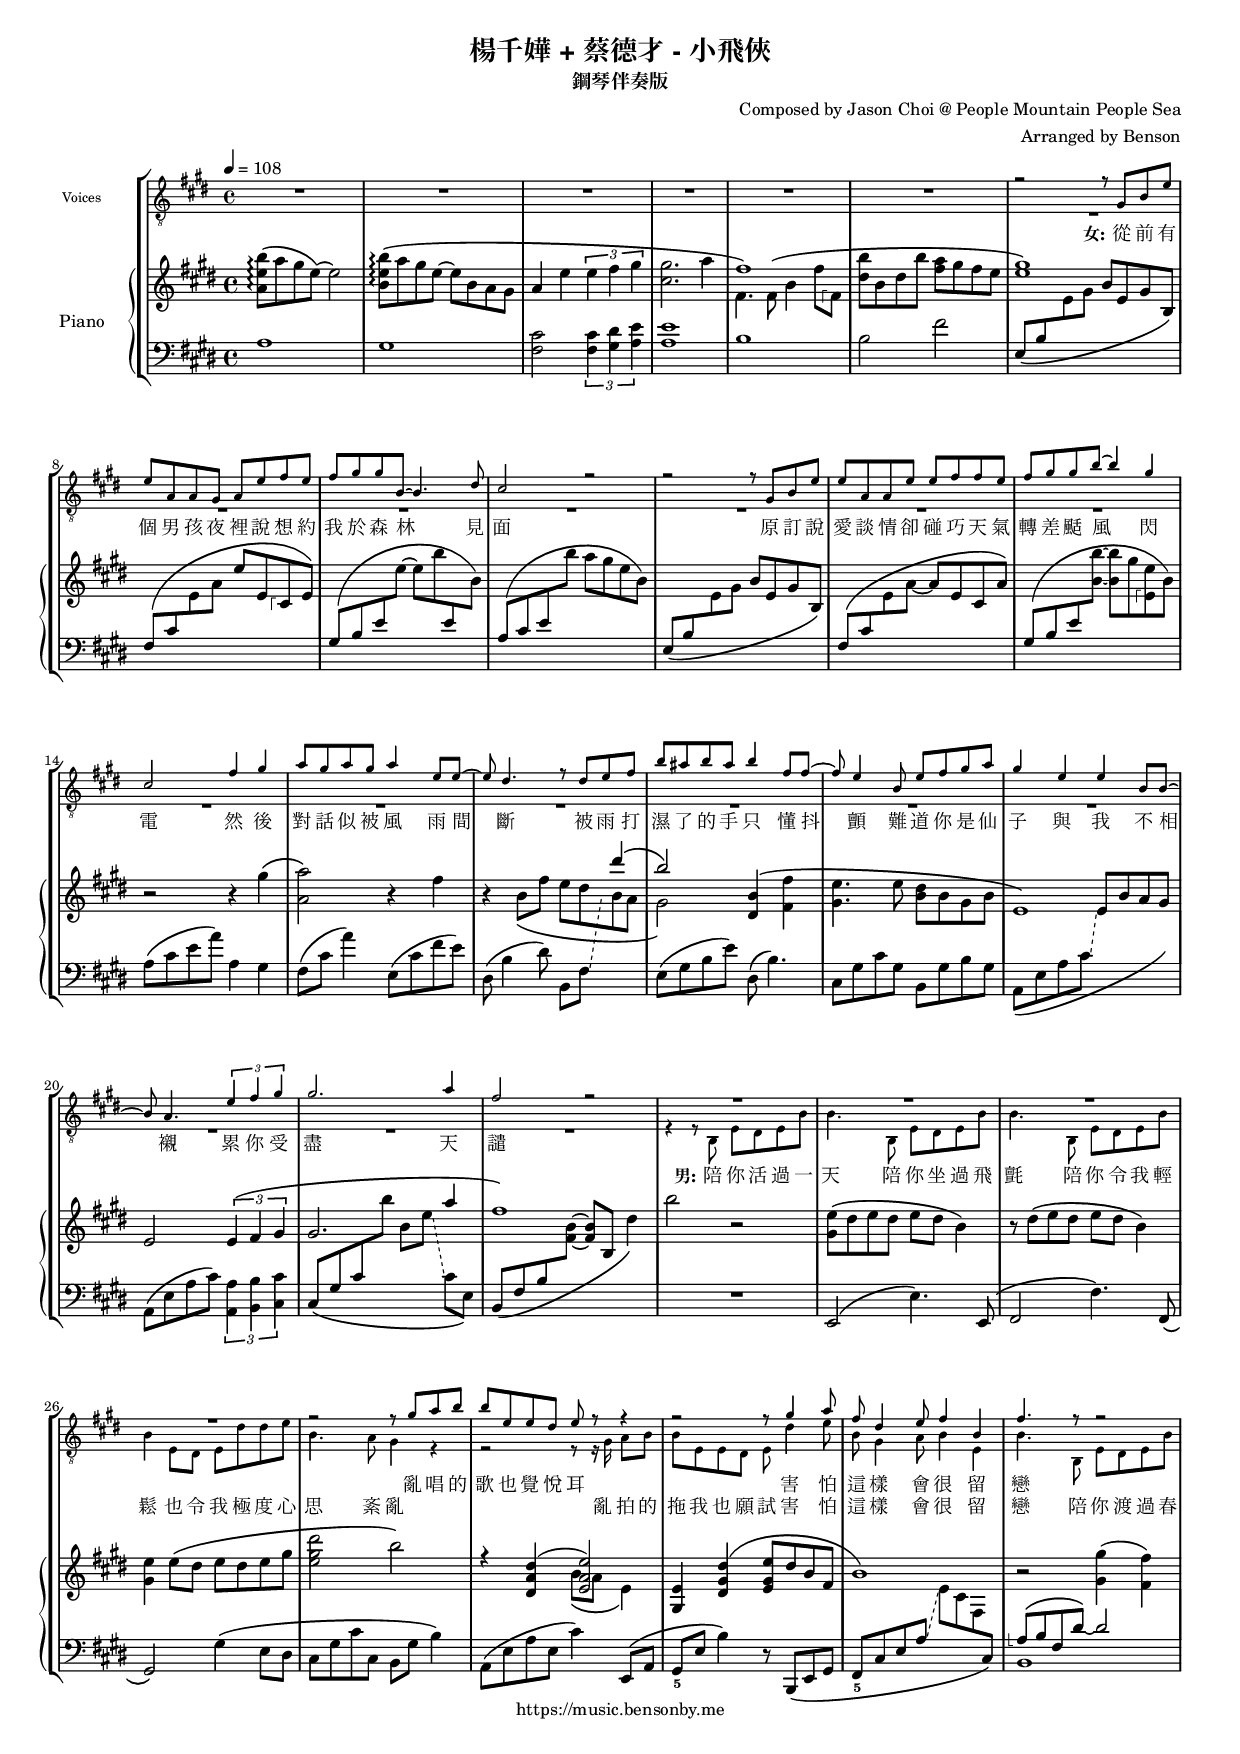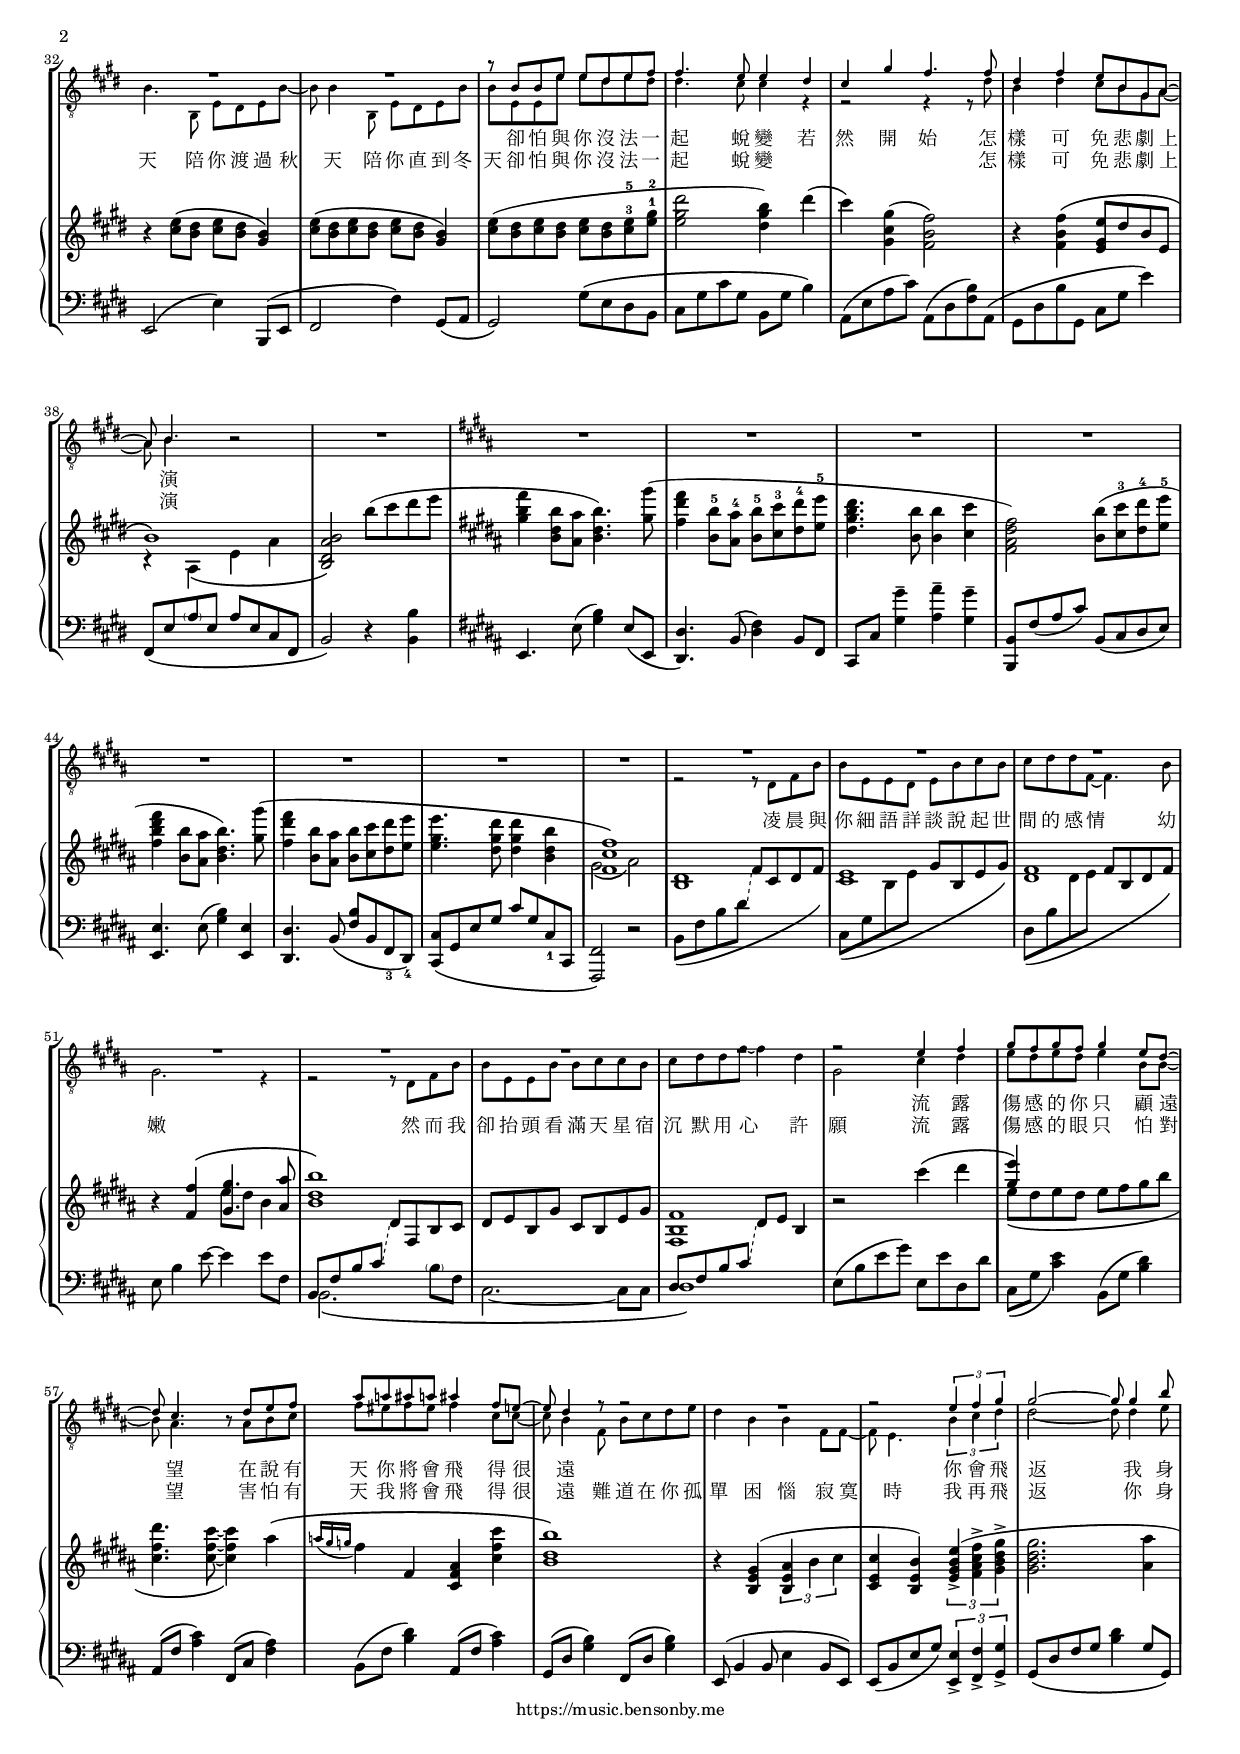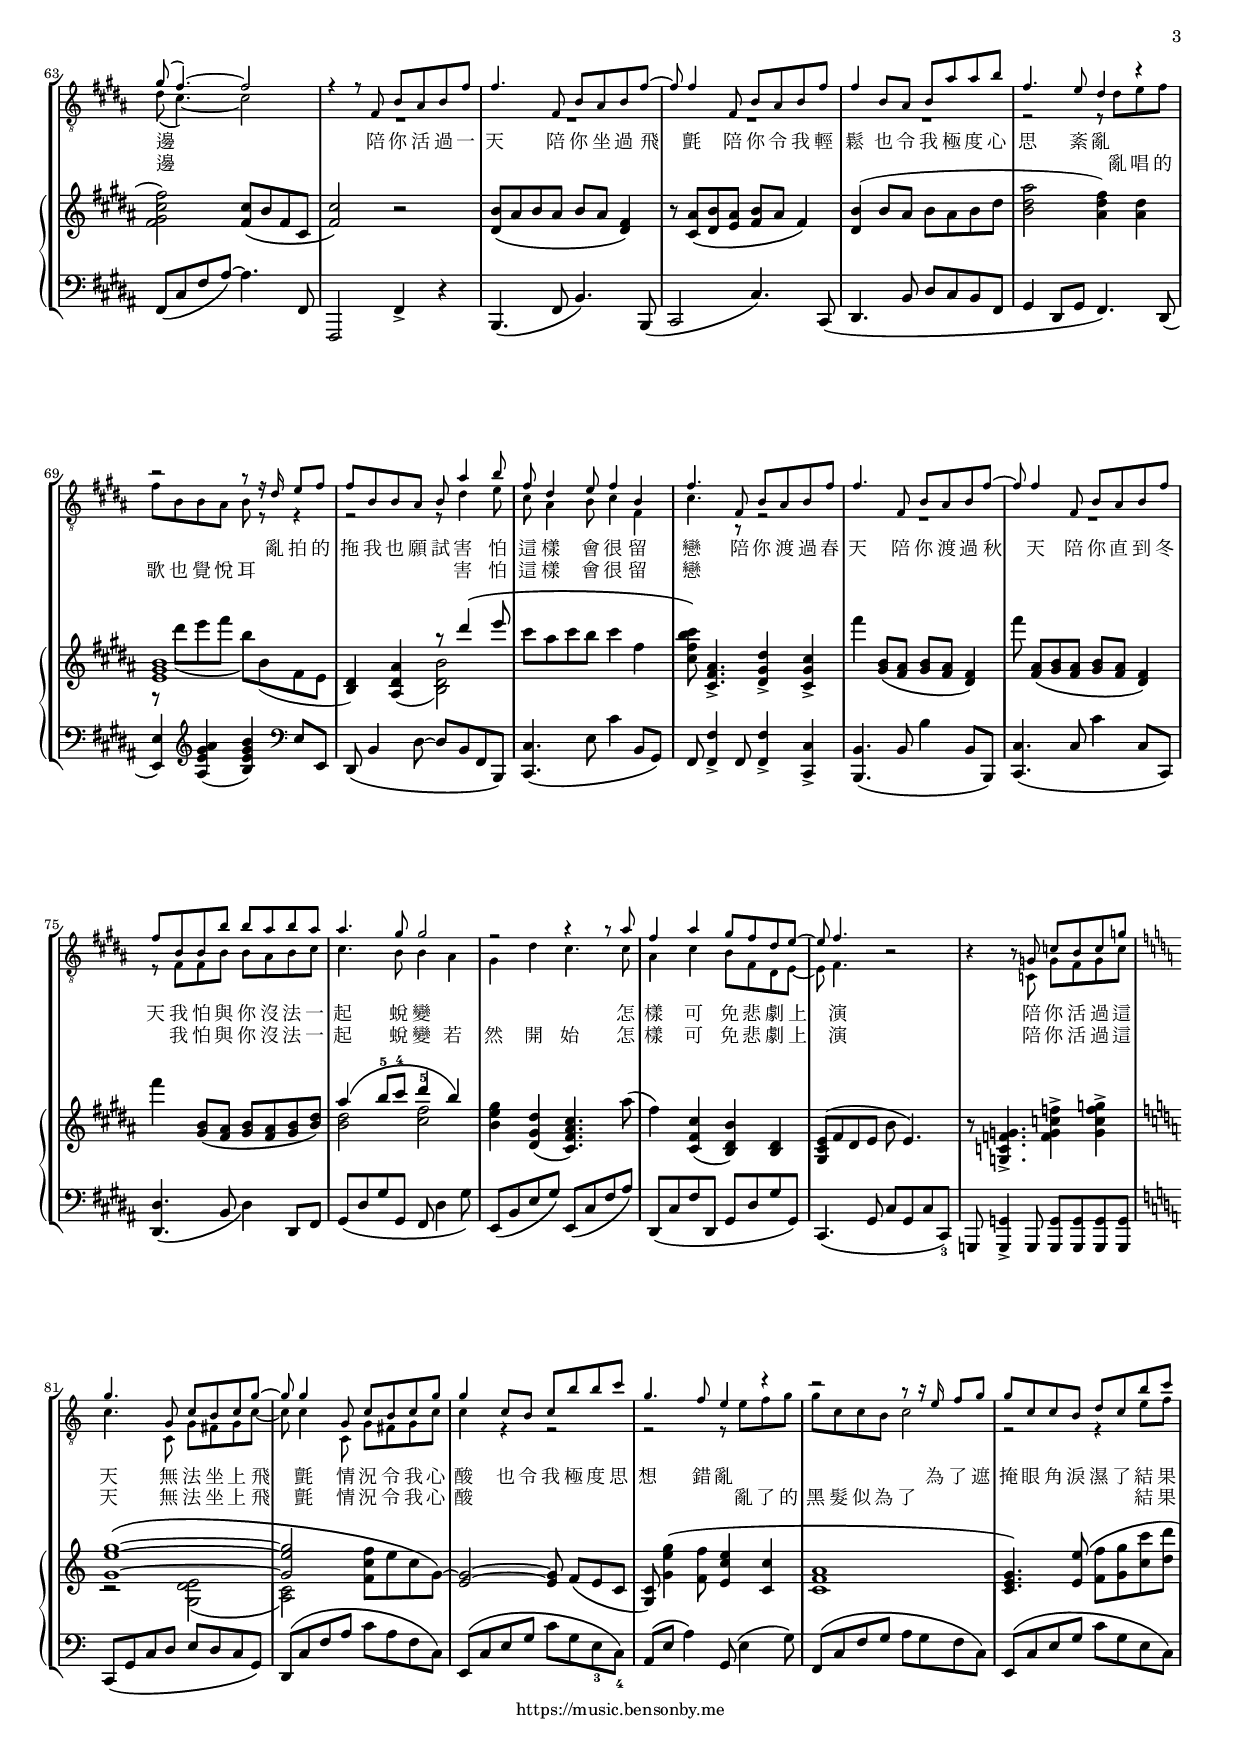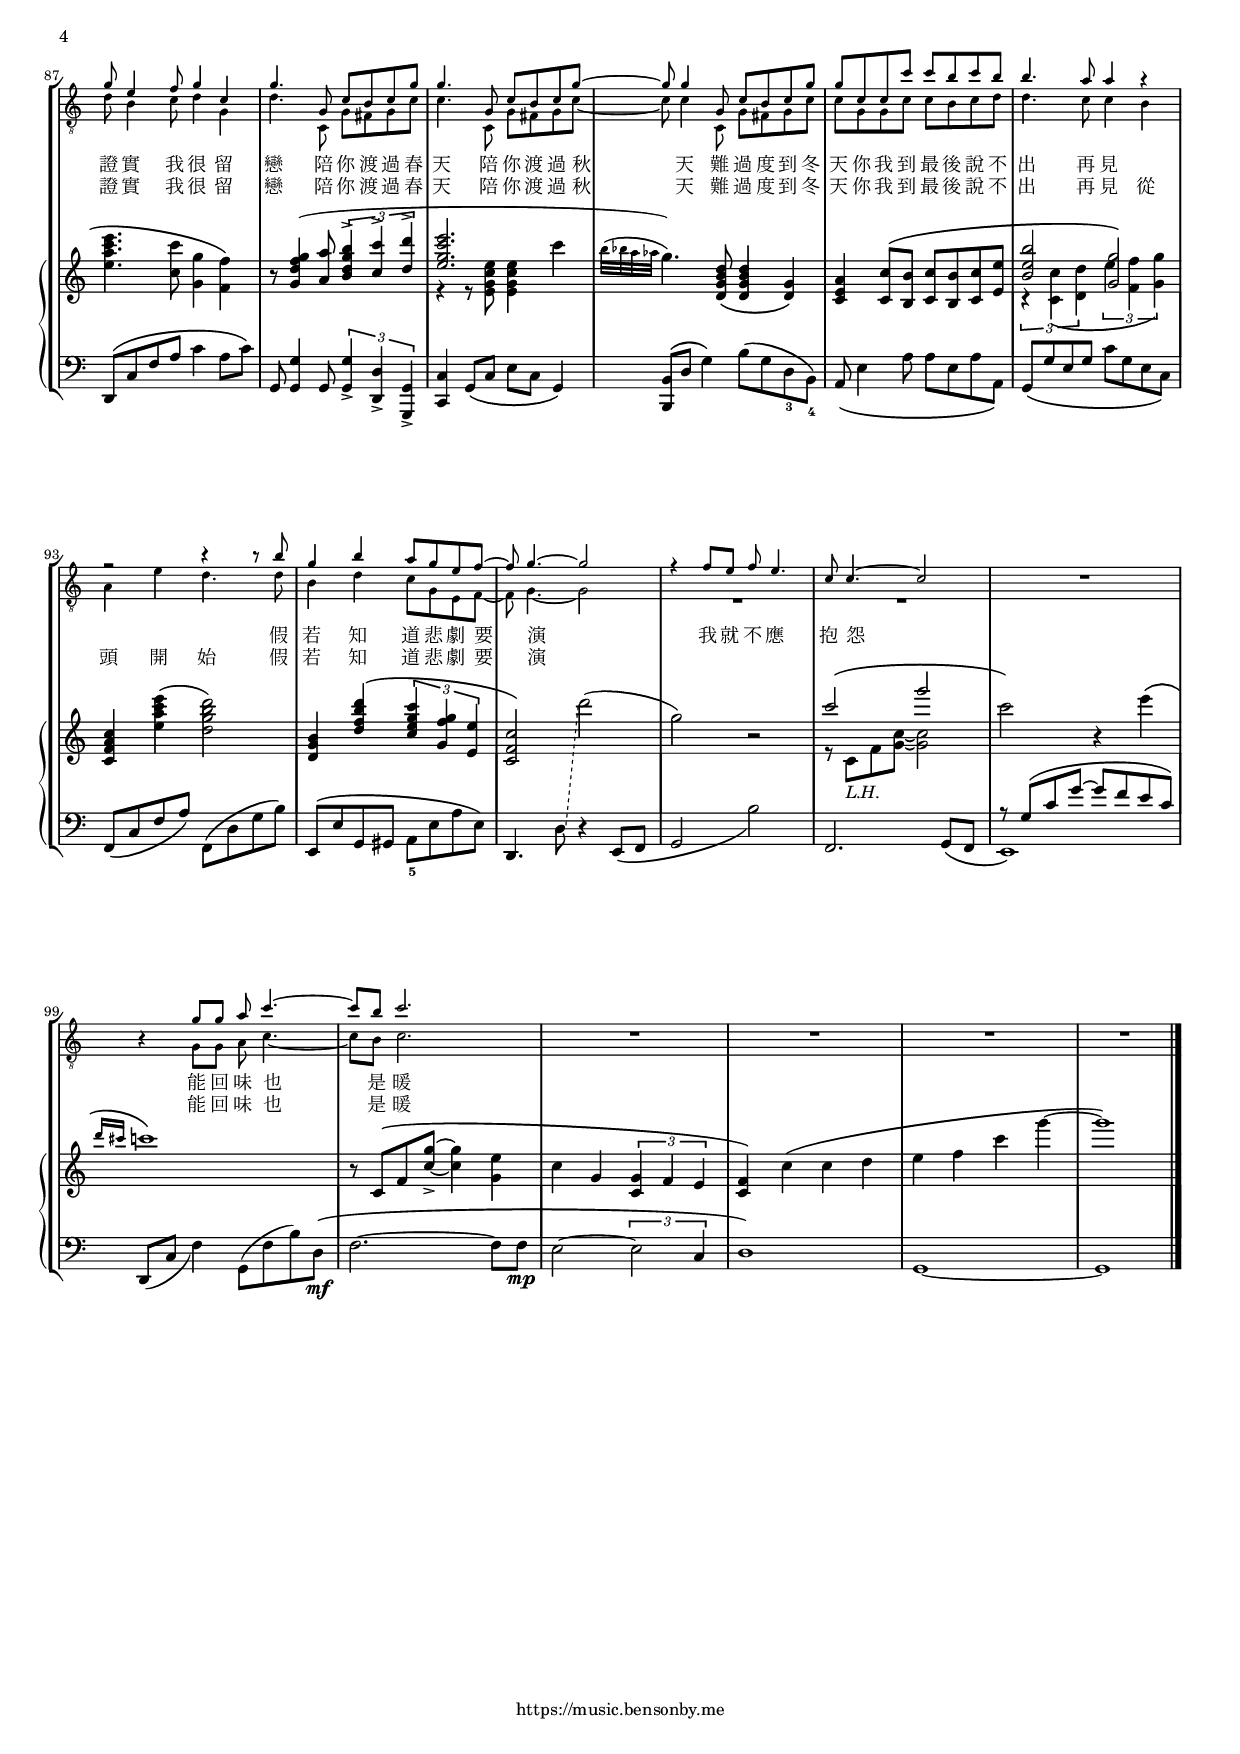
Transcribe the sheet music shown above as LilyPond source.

\version "2.18.2"
\include "articulate.ly"
#(set-global-staff-size 15)

% TODO
% make code cleaner? - slow syntax parsing for long upper and lower?
% merge rests from two voices, hide rest for solo at first verse?
% add phrasing slur for voices
% fingering position, e.g. episode
% left right hand distribution of first verse, and bar 16? (switch? to try)
% dynamics

cr = \change Staff = "right"
cl = \change Staff = "left"
rhMark = \markup { 
  \path #0.1 #'((moveto -1 0)(rlineto 0 -1.5)(rlineto 0.5 0))
}
lhMark = \markup { 
  \path #0.1 #'((moveto 0 1)(rlineto -0.5 0)(rlineto 0 -1.5))
}

upper-intro = \relative c'' {
  <a e' b'>8\arpeggio\( a' gis e~\) e2
  << {
    \stemNeutral
    <b e b'>8\arpeggio\( a' gis e~ e b a gis
    a4 e' \times 2/3 {e fis gis}
    <cis, gis'>2. a'4
    fis1\)
  } \\ {
    s1*3
    fis,4. fis8^\( b4 fis'8
    \set fingeringOrientations = #'(left)
    <fis,\finger \lhMark>
    \stemNeutral
    <b' dis,>8 b, dis b' <a fis> gis fis e
    <e gis>1\)
  } >>
}

upper-verse-one = \relative c''' {
  s1
  s1
  s1
  s1
  s1
  s1
  r2 r4 gis4\(
  <a, a'>2\) r4 fis'4
  r4 << {
    s4 s4 dis'4\( b2\)
  } \\ {
    b,8\( fis' e dis b a gis2\)
  } >>
  <dis b'>4\( <fis fis'>
  <gis e'>4. e'8 <b dis> b gis b
  e,1\)
  e2 \times 2/3 {e4\( fis gis}
  gis2. \stemUp a'4
  \stemNeutral
  fis1\)
  b2 r2
}

upper-chorus-one = \relative c'' {
  <e gis,>8\( dis e dis e dis b4\)
  r8 dis\( e dis e dis b4\)
  <gis e'>4 e'8\( dis e dis e gis
  <e gis dis'>2 b'\)
  << {r4 <dis,, a' dis>4( <e a e'>2)} \\ {s2 b'8\( a e4\)} >>
  <gis, e'> <dis' gis dis'>\( <e gis e'>8 dis' b fis
  b1\)
  r2 <gis gis'>4( <fis fis'>)
  r4 <cis' e>8\( <b dis> <cis e> <b dis> <gis b>4\)
  <cis e>8\( <b dis> <cis e> <b dis> <cis e> <b dis> <gis b>4\)
  <cis e>8( <b dis> <cis e> <b dis> <cis e> <b dis> <cis^3 e^5> <e^1 gis^2>
  <e gis dis'>2 <dis gis b>4) dis'(
  cis) <gis, cis gis'>( <fis b fis'>2)
  r4 << {
    \stemNeutral
    <fis b fis'>4\( <e gis e'>8 dis' b e,
    \stemUp
    b'1\)
  } \\ {
    s2.
    r4 a,\( e' a
    \stemNeutral
    <b, dis a' b>2\)
  } >>
}

upper-episode = \relative c''' {
  b8( cis dis e \key b \major
  <gis, b fis'>4 <b, dis b'>8 <ais ais'> <b dis b'>4.) <gis' gis'>8(
  <fis dis' fis>4 <b, b'^5>8 <ais ais'^4> <b b'^5> <cis cis'^3> <dis dis'^4> <e e'^5>
  <dis gis b dis>4. <b b'>8 <b b'>4 <cis cis'>
  <fis, ais dis fis>2) <b b'>8( <cis cis'^3> <dis dis'^4> <e e'^5>
  <fis b dis fis>4 <b, b'>8 <ais ais'> <b dis b'>4.)
  << {
    \stemNeutral
    <gis' gis'>8\(
    <fis dis' fis>4 <b, b'>8 <ais ais'> <b b'> <cis cis'> <dis dis'> <e e'>
    <e gis e'>4. <dis gis dis'>8 <dis gis dis'>4 <b dis b'>
    \stemUp
    <fis cis' fis>1\)
  } \\ {
    s8 s1*2
    gis2\( ais\)
  } >>
}

upper-verse-two = \relative c' {
  <b dis>1
  <cis e>
  <dis fis>
  r4 << {
    <fis fis'>\( <gis gis'>4. <ais ais'>8
    <b dis b'>1\)
  } \\ {
    s4 e8 dis b4
  } >>
  s1
  <fis, b fis'>1
  r2 << {
    \stemNeutral
    cis'''4\( dis 
    \stemUp
    <e gis,>4\) s2. s2.
  } \\ {
    s2
    e,8\( dis e dis e fis gis b
    <cis, fis dis'>4. <cis fis cis'>8~ <cis fis cis'>4\)
  } >>
  ais'4\( \acciaccatura {a16 gis g} fis4 fis, <cis fis ais>4 <cis' fis cis'>
  <b dis b'>1\)
  r4 <b, e gis>( \times 2/3 {<b e ais>4 b' cis}
  <cis, e cis'>4 <b e b'>) \times 2/3 {<e gis b e>4->( <fis ais cis fis>-> <gis b dis gis>->}
  <gis b dis gis>2. <ais ais'>4
  <fis gis cis fis>2) <fis cis'>8\( b fis cis
  <fis cis'>2\) r2
}

upper-chorus-two = \relative c'' {
  <b dis,>8\( ais b ais b ais <dis, fis>4\)
  r8 <cis ais'>\( <dis b'> <e ais> <fis b> ais fis4\)
  <dis b'>4( b'8 ais b ais b dis
  <b dis ais'>2 <ais dis fis>4) <ais dis>
  << {<e gis b>1 s4} \\ {r8 dis''( e fis b,) b,( fis e \stemNeutral <b dis>4) } >>
  << {
    s4 r8 dis''4\( e8
    \stemNeutral
    cis8 ais cis b cis4 fis,
    <cis fis b cis>8\)
  } \\ {
    \stemNeutral
    <ais, dis ais'>4(
    \stemDown
    <b dis b'>2)
  } >>
  <cis fis ais>4.-> <dis gis dis'>4-> <cis gis' cis>->
  fis''4 <gis,, b>8\( <fis ais> <gis b> <fis ais> <dis fis>4\)
  fis''8 <fis,, ais>8\([ <gis b> <fis ais>] <gis b> <fis ais> <dis fis>4\)
  fis''4 <gis,, b>8\( <fis ais> <gis b> <fis ais> <gis b> <b dis>\)
  << {ais'4\( b8^5 cis^4 dis4^5 b\)} \\ {<b, dis>2 <cis fis>2} >>
  <b e gis>4 <dis, gis dis'>4( <cis fis ais cis>4.) ais''8(
  fis4) <cis, fis cis'>4( <b dis b'>4) <b dis>
  <gis cis e>8\( fis' dis e b' e,4.\)
}

upper-chorus-three = \relative c' {
  r8 <g c f g>4.-> <f' g c f>4-> <g c f g>-> \key c \major

  << {
    <g e' g>1~\(
    q2
    \stemNeutral
    <f c' f>8 e' c g~\)
    <e g>2~ <e g>8
  } \\ {
    r2 <g, d' e>2\(
    <a c>2\)
  } >>
  f'8\( e c
  <g c>8\) <g' e' g>4\( <f f'>8 <e c' e>4 <c c'>
  <c f a>1
  <c e g>4.\) <e e'>8\( <f f'> <g g'> <c c'> <d d'>
  <e a c e>4. <c c'>8 <g g'>4 <f f'>\)
  r8 << {
    <g d' f g>4( <a a'>8 \tuplet 3/2 2 {<b d g b>4-> <c c'>-> <d d'>->}
    <e g c e>2. \stemNeutral c'4
    \acciaccatura { b32 bes a aes } g4.)
  } \\ {
    s4. s2 r4 r8 <e, g c e> q4
  } >>
  <d g b d>8\( q4 <d g>\)
  <c e a>4
  << {
    \stemNeutral
    <c c'>8\( <b b'> <c c'> <b b'> <c c'> <e e'>
    \stemUp
    <b' e b'>2 <g g'>\)
  } \\ {
    s2.
    \tuplet 3/2 2 {r4 <c, c'>\( <d d'> e' <f, f'> <g g'>\)}
  } >>
  <c, f a c>4 <e' a c e>( <d g b d>2)
  <d, g b>4 << {
    <d' f b d>4\( \tuplet 3/2 2 {<c e g c>4 <g f' g> <e e'>}
    <c f c'>2\)
  } \\ {
    s2.
    \cl
    \stemNeutral
    d,,4.
    \once \override Glissando #'style = #'dashed-line
    d'8\glissando
    \cr
    d'''2^(
    g,2)
  } >>
  r2
}

upper-ending = \relative c''' {
  << {
    c2\( g'2
    \stemNeutral c,2\) 
  } \\ {
    r8 c,,_\markup { \italic "L.H." } f <g c>~ q2
  } >>
  r4 e''\(
  \grace{d16[ cis]} c1\)
  r8 c,,\( f <c' g'>8~-> <c g'>4 <g e'>
  c g \times 2/3 {<c, g'>4 f e}
  <c f>4\) c'\( c d
  e f c' g'~
  g1\) \bar "|."
}

lower-intro = \relative c' {
  a1
  gis
  <fis cis'>2 \times 2/3 {<fis cis'>4 <gis dis'> <a e'>}
  <a e'>1
  b1
  b2 fis'
}

lower-verse-one = \relative c {
  e8_\( b' \cr e gis b e, gis b,\)
  \cl fis\( cis' \cr e a e' e,
  \set fingeringOrientations = #'(left)
  <cis\finger \lhMark> e\)
  \cl gis,\( b e \cr e'~ e b' \cl e,, \cr b'\)
  \cl a,\( cis e \cr b'' a gis e b\)
  \cl e,,_\( b' \cr e gis b e, gis b,\)
  \cl fis\( cis' \cr e a~ a e cis a'\)
  \cl gis,\( b e \cr <b' b'>~ <b b'> gis' <e,\finger \lhMark e'> b'\)
  \cl a,\( cis e a\) a,4 gis
  fis8\( cis' a'4\) e,8\( cis' fis e\)
  dis,\( b'4 dis8\) b, \once \override Glissando #'style = #'dashed-line fis'\glissando
  \hideNotes \cr b'4
  \unHideNotes \cl
  e,,8\( gis b e\) dis,\( b'4.\)
  cis,8 gis' cis gis b, gis' b gis
  a,_\( e' a \once \override Glissando #'style = #'dashed-line cis \glissando \cr e b' a gis\)
  \cl a,,\( e' a cis\) \times 2/3 {<a, a'>4 <b b'> <cis cis'>}
  cis8_\( gis' cis \cr b'' b,[ \once \override Glissando #'style = #'dashed-line e]\glissando \cl cis, e,\)
  b_\( fis' b \cr <fis' b>~ <fis b> b, dis'4\)
  \cl R1
}

lower-chorus-one = \relative c, {
  e2\( e'4.\) e,8\(
  fis2 fis'4.\) fis,8\(
  gis2\) gis'4\( e8 dis
  cis8 gis' cis cis, b gis' b4\)
  a,8\( e' a e cis'4\) e,,8\( a
  gis8_5 e' b'4\) r8 b,,_\( e gis
  fis8_5 cis' e \once \override Glissando #'style = #'dashed-line a \glissando \cr e' cis fis, \cl cis\)
  << {b1} \\ {
    \stemUp
    \set fingeringOrientations = #'(left)
    <a'\finger \rhMark>8^\( b fis dis'~\) dis2
  } >>
  \stemNeutral e,,2\( e'4\) b,8\( e
  fis2 fis'4\) gis,8\( a
  gis2\) gis'8\( e dis b
  cis gis' cis gis b, gis' b4\)
  a,8\( e' a cis\) a,\( dis <fis b>\) a,\(
  gis dis' b' gis, cis gis' e'4\)
  fis,,8\( e' \parenthesize a e a e cis fis,
  b2\)
}
 
lower-episode = \relative c {
  r4 <b b'> \key b \major
  e,4. e'8( <gis b>4) e8\( e,
  <dis dis'>4.\) b'8( <dis fis>4) b8 fis
  cis8 cis' <gis' gis'>4-- <ais ais'>-- <gis gis'>--
  <b,, b'>8 fis''( ais cis) b,\( cis dis e\)
  <e, e'>4. e'8( <gis b>4) <e, e'>4
  <dis dis'>4. b'8\( <fis' b>8 b, fis_3 dis_4\)
  <cis cis'>8\( gis' e' gis cis gis cis,_1 cis,
  <fis, fis'>2\) r2
}

lower-verse-two = \relative c {
  b8_\( fis' b \once \override Glissando #'style = #'dashed-line dis \glissando \cr fis cis dis fis\)
  \cl \stemDown cis,_\( gis' \cr b e \stemNeutral gis b, e gis\)
  \cl \stemDown dis,_\( b' \cr dis e \stemNeutral fis b, dis fis\)
  \cl e, b'4 e8~ e4 e8 fis,8
  << {
    b,8 fis' b
    \once \override Glissando #'style = #'dashed-line cis\glissando \cr
    dis fis, b cis
    dis e b gis' cis, b e gis
    \cl
    dis,8 fis b
    \once \override Glissando #'style = #'dashed-line cis \glissando \cr
    dis e b4
  } \\ {
    \cl
    b,2.\( \parenthesize b'8 fis
    cis2.~ cis8 cis
    dis1\)
  } >>
  \stemNeutral e8\( b' e gis\) e, e' dis, dis'
  cis,_\( gis' <cis e>4\) b,8\( gis' <b dis>4\)
  ais,8\( fis' <ais cis>4\) fis,8\( cis' <fis ais>4\)
  b,8\( fis' <b dis>4\) ais,8\( fis' <ais cis>4\)
  gis,8\( dis' <gis b>4\) fis,8\( dis' <gis b>4\)
  e,8\( b'4 b8 e4 b8 e,\)
  e\( b' e gis\) \times 2/3 {<e, e'>4-> <fis fis'>-> <gis gis'>->}
  gis8_\( dis' fis gis <b dis>4 gis8 gis,\)
  fis\( cis' fis ais~\) ais4. fis,8
  fis,2 fis'4-> r4
}

lower-chorus-two = \relative c, {
  b4.\( fis'8 b4.\) b,8\(
  cis2 cis'4.\) cis,8\(
  dis4. b'8 dis8 cis b fis
  gis4 dis8 gis fis4.\) dis8(
  <e e'>4) \clef treble  <ais' e' gis ais>( <b e gis b>) \clef bass e,8 e,
  dis_\( b'4 dis8~ dis8 b fis b,\)
  <cis cis'>4._\( e'8 cis'4 b,8 gis\)
  fis <fis fis'>4-> fis8 <fis fis'>4-> <cis cis'>->
  <b b'>4._\( b'8 b'4 b,8 b,\)
  <cis cis'>4._\( cis'8 cis'4 cis,8 cis,\)
  <dis dis'>4._\( b'8 dis4\) dis,8 fis
  gis_\( dis' gis gis, fis8 dis'4 gis8\)
  e,_\( b' e gis\) e,\( cis' fis ais\)
  dis,,_\( cis' fis dis, gis dis' gis gis,\)
  cis,4._\( gis'8 cis gis cis cis,_3\)
}

lower-chorus-three = \relative c, {
  g8 <g g'>4-> g8 <g g'> <g g'> <g g'> <g g'>  \key c \major
  c8\( g' c d e d c g\)
  d\( c' f a c a f c\)
  e,\( c' e g c g e_3 c_4\)
  a\( e' a4\) g,8\( e'4 g8\)
  f,\( c' f g a g f c\)
  e,\( c' e g c g e c\)
  d,\( c' f a c4 a8 c\)
  g,8 <g g'>4 g8 \tuplet 3/2 2 {<g g'>4-> <d d'>-> <g, g'>->}
  <c c'>4 g'8_\( c e c g4\)
  <b, b'>8\( d'8 g4\) b8\( g d_3 b_4\)
  a8_\( e'4 a8 a e a a,\)
  g_\( g' e g c g e c\)
  f,\( c' f a\) f,\( d' g b\)
  e,,\( e' g, gis a_5 e' a e\)
  s2
  r4 e,8_\( f
  g2 b'\)
}

lower-ending = \relative c' {
  << {
    s1
    r8 g^\( c g'~ g f e c\)
  } \\ {
    \stemNeutral
    f,,2. g8\( f \stemDown e1\)
  } >>
  d8_( c' f4) g,8( f' b) d,\mf\(
  f2.~ f8 f\mp
  e2~ \times 2/3 {e2 c4}
  d1\)
  g,~
  g \bar "|."
}

upper = \relative c {
  \clef treble \key e \major \time 4/4 \tempo 4 = 108
  \upper-intro
  \upper-verse-one
  \upper-chorus-one
  \upper-episode
  \upper-verse-two
  \upper-chorus-two
  \upper-chorus-three
  \upper-ending
}

lower = \relative c {
  \clef bass \key e \major \time 4/4
  \lower-intro
  \lower-verse-one
  \lower-chorus-one
  \lower-episode
  \lower-verse-two
  \lower-chorus-two
  \lower-chorus-three
  \lower-ending
}

melodyf = \relative c' {
  \clef treble \key e \major \time 4/4
  \override Script #'padding = #2

  R1 R1 R1 R1 R1 R1

    r2 r8 gis b e e a, a gis a e' fis e fis gis gis b,~ b4. dis8 cis2 r2
    r2 r8 gis b e e a, a e' e fis fis e fis gis gis b~ b4 gis cis,2 fis4 gis
    a8 gis a gis a4 e8 e~ e dis4. r8 dis e fis b ais b ais b4 fis8 fis~ fis e4 b8 e fis gis a
    gis4 e e b8 b~ b a4. \times 2/3 {e'4 fis gis} gis2. a4 fis2 r2 R1

    R1 R1 R1 r2 r8 gis a b b e, e dis e r r4 r2 r8 gis4 a8 fis dis4 e8 fis4 b, fis'4. r8 r2
    R1 R1 r8 b, b e e dis e fis fis4. e8 e4 dis cis gis' fis4. fis8 dis4 fis e8 b gis a~
    a b4. r2 R1 \key b \major R1 R1 R1 R1 R1 R1 R1 R1 R1 R1 R1 R1 R1 R1 R1
    r2 e4 fis gis8 fis gis fis gis4 e8 dis~ dis cis4. r8 dis e fis ais a ais a ais4 fis8 e~ e dis4 r8 r2
    R1 r2 \times 2/3 {e4 fis gis} gis2~ gis8 gis4 b8 gis( fis4.~) fis2
    r4 r8 fis, b ais b fis' fis4. fis,8 b ais b fis'~ fis fis4 fis,8 b ais b fis'
    fis4 b,8 ais b ais' ais b fis4. e8 dis4 r
    r2 r8 r16 dis16 e8 fis fis b, b ais b ais'4 b8 fis dis4 e8 fis4 b,
    fis'4. fis,8 b ais b fis' fis4. fis,8 b ais b fis'~ fis fis4 fis,8 b ais b fis'
    fis b, b b' b ais b ais ais4. gis8 gis2
    r2 r4 r8 ais fis4 ais gis8 fis dis e~ e fis4. r2
    r4 r8 g, c b c g' \key c \major g4. g,8 c b c g'~ g g4 g,8 c b c g'
    g4 c,8 b c b' b c g4. f8 e4 r4 r2 r8 r16 e f8 g g c, c b d c b' c
    g e4 f8 g4 c, g'4. g,8 c b c g' g4. g,8 c b c g'~ g g4 g,8 c b c g'
    g c, c c' c b c b b4. a8 a4 r4 r2 r4 r8 b g4 b a8 g e f~ f g4.~ g2
    r4 f8 e f e4. c8 c4.~ c2 R1 r4 g'8 g a c4.~ c8 b c2. R1 R1 R1 R1 \bar "|."
}

lyricsf = \lyricmode {
  \set stanza = #"女:"
  從 前 有 個 男 孩 夜 裡 說 想 約 我 於 森 林 見 面
  原 訂 說 愛 談 情 卻 碰 巧 天 氣 轉 差 颳 風 閃 電
  然 後 對 話 似 被 風 雨 間 斷
  被 雨 打 濕 了 的 手 只 懂 抖 顫 難 道 你 是 仙 子
  與 我 不 相 襯 累 你 受 盡 天 譴
  亂 唱 的 歌 也 覺 悅 耳
  害 怕 這 樣 會 很 留 戀
  卻 怕 與 你 沒 法 一 起 蛻 變
  若 然 開 始 怎 樣 可 免 悲 劇 上 演
  流 露 傷 感 的 你 只 顧 遠 望
  在 說 有 天 你 將 會 飛 得 很 遠
  你 會 飛 返 我 身 邊
  陪 你 活 過 一 天 陪 你 坐 過 飛 氈
  陪 你 令 我 輕 鬆 也 令 我 極 度 心 思 紊 亂
  亂 拍 的 拖 我 也 願 試
  害 怕 這 樣 會 很 留 戀
  陪 你 渡 過 春 天 陪 你 渡 過 秋 天
  陪 你 直 到 冬 天
  我 怕 與 你 沒 法 一 起 蛻 變
  怎 樣 可 免 悲 劇 上 演
  陪 你 活 過 這 天 無 法 坐 上 飛 氈
  情 況 令 我 心 酸
  也 令 我 極 度 思 想 錯 亂
  為 了 遮 掩 眼 角 淚 濕 了
  結 果 證 實 我 很 留 戀
  陪 你 渡 過 春 天 陪 你 渡 過 秋 天
  難 過 度 到 冬 天 你 我 到 最 後 說 不 出 再 見
  假 若 知 道 悲 劇 要 演
  我 就 不 應 抱 怨
  能 回 味 也 是 暖
}

melodym = \relative c' {
    \clef "treble_8" \key e \major \time 4/4
    R1 R1 R1 R1 R1 R1
    R1 R1 R1 R1 R1 R1 R1 R1
    R1 R1 R1 R1 R1 R1 R1 R1
    r4 r8 b, e dis e b' b4. b,8 e dis e b' b4.
    b,8 e dis e b' b4 e,8 dis e dis' dis e b4. a8 gis4 r4
    r2 r8 r16 gis a8 b b e, e dis e dis'4 e8 b gis4 a8 b4 e, b'4.
    b,8 e dis e b' b4. b,8 e dis e b'~ b b4 b,8 e dis e b' b
    e, e e' e dis e dis dis4. cis8 cis4 r4 
    r2 r4 r8 dis b4 dis cis8 b gis a~ a b4. r2 R1
    \key b \major R1 R1 R1 R1 R1 R1 R1 R1
    r2 r8 dis,8 fis b b e, e dis e b' cis b cis dis dis fis,8~ fis4. b8 gis2. r4
    r2 r8 dis fis b b e, e b' b cis cis b cis dis dis fis~ fis4 dis gis,2 cis4 dis
    e8 dis e dis e4 b8 b~ b ais4. r8 ais b cis fis eis fis eis fis4 cis8 cis~
    cis b4 fis8 b cis dis e dis4 b b fis8 fis~ fis e4. \times 2/3 {b'4 cis dis}
    dis2~ dis8 dis4 e8 dis( cis4.~) cis2 R1 R1 R1 R1
    r2 r8 dis8 e fis fis b, b ais b r8 r4 r2 r8 dis4 e8 cis ais4 b8 cis4 fis, cis'4. r8 r2
    R1 R1 r8 fis, fis b b ais b cis cis4. b8 b4 ais gis dis' cis4. cis8 ais4 cis b8 fis dis e~ e fis4. r2
    r4 r8 c g' fis g c \key c \major c4. c,8 g' fis g c~ c c4 c,8 g' fis g c c4 r4 r2
    r2 r8 e f g g c, c b c2 r2 r4 e8 f d b4 c8 d4 g, d'4. c,8 g' fis g c 
    c4. c,8 g' fis g c~ c c4 c,8 g' fis g c c g g c c b c d d4. c8 c4 b
    a e' d4. d8 b4 d c8 g e f~ f g4.~ g2 R1 R1 R1 r4 g8 g a c4.~ c8 b c2. R1 R1 R1 R1 \bar "|."
}

lyricsm = \lyricmode {
  \set stanza = #"男:"
  陪 你 活 過 一 天 陪 你 坐 過 飛 氈
  陪 你 令 我 輕 鬆 也 令 我 極 度 心 思 紊 亂
  \once \override LyricText #'self-alignment-X = #1
  亂 拍 的 拖 我 也 願 試
  害 怕 這 樣 會 很 留 戀
  陪 你 渡 過 春 天 陪 你 渡 過 秋 天
  陪 你 直 到 冬 天 卻 怕 與 你 沒 法 一 起 蛻 變
  怎 樣 可 免 悲 劇 上 演
  凌 晨 與 你 細 語 詳 談 說 起 世 間 的 感 情 幼 嫩
  然 而 我 卻 抬 頭 看 滿 天 星 宿 沉 默 用 心 許 願
  流 露 傷 感 的 眼 只 怕 對 望
  害 怕 有 天 我 將 會 飛 得 很 遠
  難 道 在 你 孤 單 困 惱 寂 寞 時
  我 再 飛 返 你 身 邊
  亂 唱 的 歌 也 覺 悅 耳
  害 怕 這 樣 會 很 留 戀
  我 怕 與 你 沒 法 一 起 蛻 變
  若 然 開 始 怎 樣 可 免 悲 劇 上 演
  陪 你 活 過 這 天 無 法 坐 上 飛 氈
  情 況 令 我 心 酸
  亂 了 的 黑 髮 似 為 了
  結 果 證 實 我 很 留 戀
  陪 你 渡 過 春 天 陪 你 渡 過 秋 天
  難 過 度 到 冬 天 你 我 到 最 後 說 不 出 再 見
  從 頭 開 始 假 若 知 道 悲 劇 要 演
  能 回 味 也 是 暖
}

\paper {
  oddFooterMarkup = \markup { \fill-line { "https://music.bensonby.me" }}
  evenFooterMarkup = \markup { \fill-line { "https://music.bensonby.me" }}
}

\header {
  title = "楊千嬅 + 蔡德才 - 小飛俠"
  subtitle = "鋼琴伴奏版"
  arranger = "Arranged by Benson"
  composer = "Composed by Jason Choi @ People Mountain People Sea"
}

\book {
\score {
  \new StaffGroup <<
    \new Staff \with {
      \consists "Merge_rests_engraver"
    } <<
      \set Staff.instrumentName = #"Voices"
      \set Staff.fontSize = #-2
      \override StaffSymbol #'staff-space = #(magstep -3)
      \set Staff.midiInstrument = #"oboe"
      \new Voice = "Female" { \voiceOne \melodyf }
      \new Voice = "Male" { \voiceTwo \melodym }
    >>
    \context Lyrics = soprano { s1}
    \context Lyrics = tenor {s1}
    \context Lyrics = soprano \lyricsto Female \lyricsf
    \context Lyrics = tenor \lyricsto Male \lyricsm
    \new PianoStaff <<
      \set PianoStaff.instrumentName = #"Piano"
      \new Staff = "right" {
        \keepWithTag #'written \upper
      }
      \new Staff = "left" {
        \keepWithTag #'written \lower
      }
    >>
  >>
  \layout {
    \context {
      \type "Engraver_group"
      \name Dynamics
      \alias Voice
      \consists "Output_property_engraver"
      \consists "Piano_pedal_engraver"
      \consists "Script_engraver"
      \consists "New_dynamic_engraver"
      \consists "Dynamic_align_engraver"
      \consists "Text_engraver"
      \consists "Skip_event_swallow_translator"
      \consists "Axis_group_engraver"


      \override DynamicLineSpanner #'Y-offset = #0
      \override TextScript #'font-size = #2
      \override TextScript #'font-shape = #'italic
      \override VerticalAxisGroup #'minimum-Y-extent = #'(-1 . 1)
    }
    \context {
      \RemoveEmptyStaffContext
    }
    % \context {
      % \Score
      % \override VerticalAxisGroup #'remove-first = ##t
    % }
  }
}
\score {
  \new StaffGroup <<
    \new Staff <<
      \set Staff.fontSize = #-2
      \override StaffSymbol #'staff-space = #(magstep -3)
      \set Staff.midiInstrument = #"oboe"
      \new Voice = "Female" { \voiceOne \melodyf }
      \new Voice = "Male" { \voiceTwo \melodym }
    >>
    \context Lyrics = soprano { s1}
    \context Lyrics = tenor {s1}
    \context Lyrics = soprano \lyricsto Female \lyricsf
    \context Lyrics = tenor \lyricsto Male \lyricsm
    \new PianoStaff <<
      \set PianoStaff.instrumentName = #"Piano  "
      \new Staff = "right" {
        \articulate << \keepWithTag #'midi \upper >>
      }
      \new Staff = "left" {
        \articulate << \keepWithTag #'midi \lower >>
      }
    >>
  >>
  \midi {
  }
}
}
